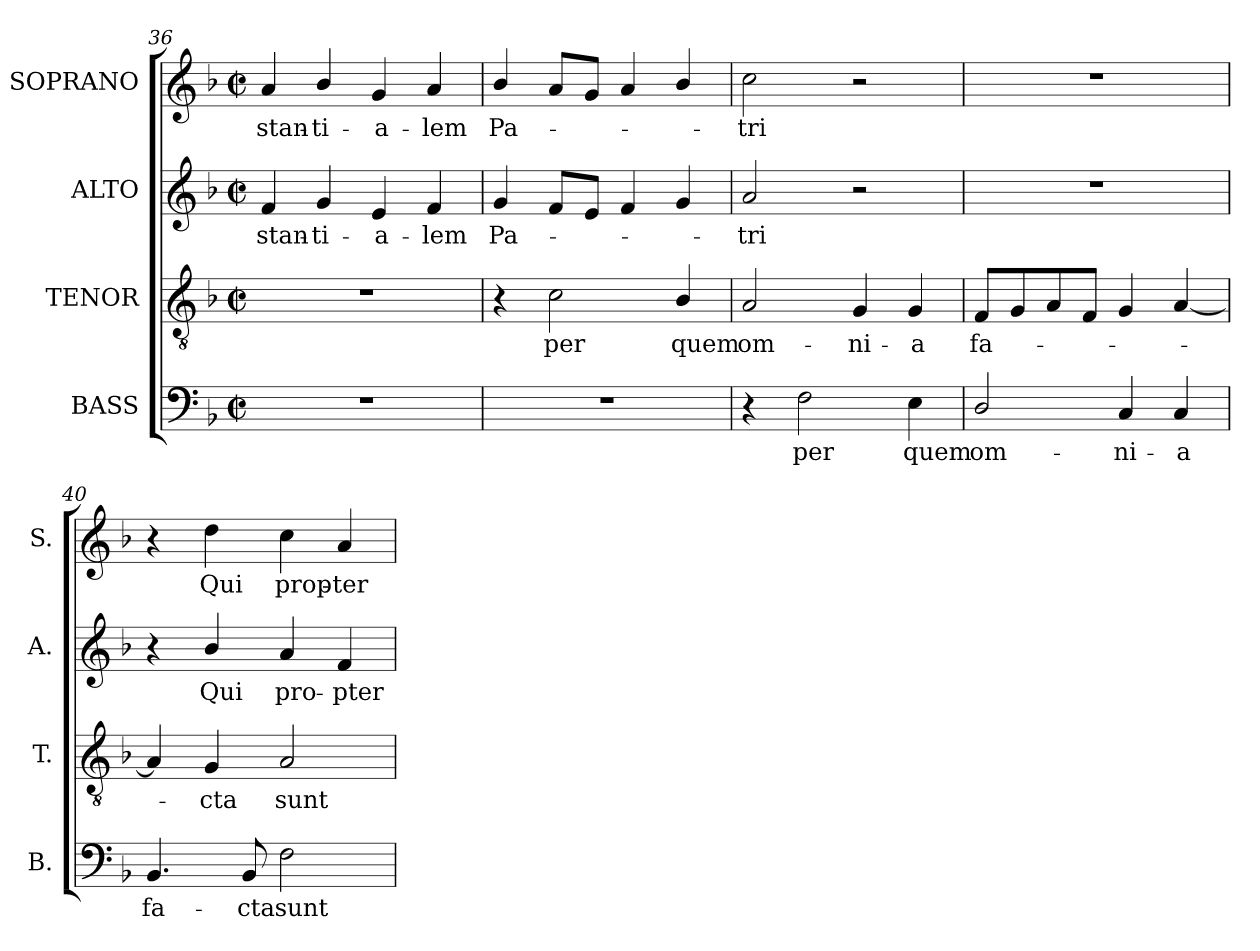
**kern	**text	**kern	**text	**kern	**text	**kern	**text
*part4	*part4	*part3	*part3	*part2	*part2	*part1	*part1
*staff4	*staff4	*staff3	*staff3	*staff2	*staff2	*staff1	*staff1
*I"BASS	*	*I"TENOR	*	*I"ALTO	*	*I"SOPRANO	*
*I'B.	*	*I'T.	*	*I'A.	*	*I'S.	*
*clefF4	*	*clefGv2	*	*clefG2	*	*clefG2	*
*	*	*ITrd7c12	*	*	*	*	*
*k[b-]	*	*k[b-]	*	*k[b-]	*	*k[b-]	*
*F:	*	*F:	*	*F:	*	*F:	*
*M2/2	*	*M2/2	*	*M2/2	*	*M2/2	*
*met(c|)	*	*met(c|)	*	*met(c|)	*	*met(c|)	*
=36	=36	=36	=36	=36	=36	=36	=36
!	!	!	!	!	!LO:LY:b:color=#000000	!	!
!	!	!	!	!	!	!	!LO:LY:b:color=#000000
1r	.	1r	.	4fi/	-stan-	4ai/	-stan-
!	!	!	!	!	!LO:LY:b:color=#000000	!	!
!	!	!	!	!	!	!	!LO:LY:b:color=#000000
.	.	.	.	4gi/	-ti-	4b-i/	-ti-
!	!	!	!	!	!LO:LY:b:color=#000000	!	!
!	!	!	!	!	!	!	!LO:LY:b:color=#000000
.	.	.	.	4ei/	-a-	4gi/	-a-
!	!	!	!	!	!LO:LY:b:color=#000000	!	!
!	!	!	!	!	!	!	!LO:LY:b:color=#000000
.	.	.	.	4fi/	-lem	4ai/	-lem
=37	=37	=37	=37	=37	=37	=37	=37
!	!	!	!	!	!LO:LY:b:color=#000000	!	!
!	!	!	!	!	!	!	!LO:LY:b:color=#000000
1r	.	4r	.	4gi/	Pa-	4b-i/	Pa-
!	!	!	!LO:LY:b:color=#000000	!	!	!	!
.	.	2Ci\	per	8fi/L	.	8ai/L	.
.	.	.	.	8ei/J	.	8gi/J	.
.	.	.	.	4fi/	.	4ai/	.
!	!	!	!LO:LY:b:color=#000000	!	!	!	!
.	.	4BB-i/	quem	4gi/	.	4b-i/	.
=38	=38	=38	=38	=38	=38	=38	=38
!	!	!	!LO:LY:b:color=#000000	!	!	!	!
!	!	!	!	!	!LO:LY:b:color=#000000	!	!
!	!	!	!	!	!	!	!LO:LY:b:color=#000000
4r	.	2AAi/	om-	2ai/	-tri	2cci\	-tri
!	!LO:LY:b:color=#000000	!	!	!	!	!	!
2Fi\	per	.	.	.	.	.	.
!	!	!	!LO:LY:b:color=#000000	!	!	!	!
.	.	4GGi/	-ni-	2r	.	2r	.
!	!LO:LY:b:color=#000000	!	!	!	!	!	!
!	!	!	!LO:LY:b:color=#000000	!	!	!	!
4Ei\	quem	4GGi/	-a	.	.	.	.
!!LO:PB:g=z
=39	=39	=39	=39	=39	=39	=39	=39
!	!LO:LY:b:color=#000000	!	!	!	!	!	!
!	!	!	!LO:LY:b:color=#000000	!	!	!	!
2Di/	om-	8FFi/L	fa-	1r	.	1r	.
.	.	8GGi/	.	.	.	.	.
.	.	8AAi/	.	.	.	.	.
.	.	8FFi/J	.	.	.	.	.
!	!LO:LY:b:color=#000000	!	!	!	!	!	!
4Ci/	-ni-	4GGi/	.	.	.	.	.
!	!LO:LY:b:color=#000000	!	!	!	!	!	!
4Ci/	-a	[4AAi/	.	.	.	.	.
=40	=40	=40	=40	=40	=40	=40	=40
!	!LO:LY:b:color=#000000	!	!	!	!	!	!
4.BB-i/	fa-	4AAi/]	.	4r	.	4r	.
!	!	!	!LO:LY:b:color=#000000	!	!	!	!
!	!	!	!	!	!LO:LY:b:color=#000000	!	!
!	!	!	!	!	!	!	!LO:LY:b:color=#000000
.	.	4GGi/	-cta	4b-i/	Qui	4ddi\	Qui
!	!LO:LY:b:color=#000000	!	!	!	!	!	!
8BB-i/	-cta	.	.	.	.	.	.
!	!LO:LY:b:color=#000000	!	!	!	!	!	!
!	!	!	!LO:LY:b:color=#000000	!	!	!	!
!	!	!	!	!	!LO:LY:b:color=#000000	!	!
!	!	!	!	!	!	!	!LO:LY:b:color=#000000
2Fi\	sunt	2AAi/	sunt	4ai/	pro-	4cci\	prop-
!	!	!	!	!	!LO:LY:b:color=#000000	!	!
!	!	!	!	!	!	!	!LO:LY:b:color=#000000
.	.	.	.	4fi/	-pter	4ai/	-ter
=	=	=	=	=	=	=	=
*-	*-	*-	*-	*-	*-	*-	*-
